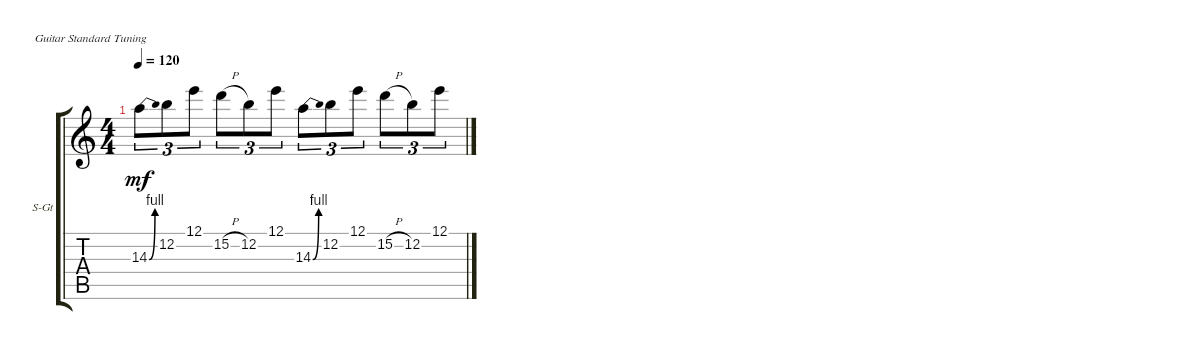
\defaultSystemsLayout 4
\bracketExtendMode groupsimilarinstruments
\firstSystemTrackNameOrientation horizontal
\otherSystemsTrackNameOrientation horizontal
\track ("Steel Guitar" "S-Gt") {instrument acousticguitarsteel}
\staff {score tabs}
\tuning (E4 B3 G3 D3 A2 E2)
\ts (4 4)
\tempo 120
\clef g2
\ks c
14.3{be (bend 0 0 15 4)}.8{tu (3 2) dy mf instrument acousticguitarsteel} 12.2.8{tu (3 2)} 12.1.8{tu (3 2)} 15.2{h}.8{tu (3 2)} 12.2.8{tu (3 2)} 12.1.8{tu (3 2)} 14.3{be (bend 0 0 15 4)}.8{tu (3 2)} 12.2.8{tu (3 2)} 12.1.8{tu (3 2)} 15.2{h}.8{tu (3 2)} 12.2.8{tu (3 2)} 12.1.8{tu (3 2)}
